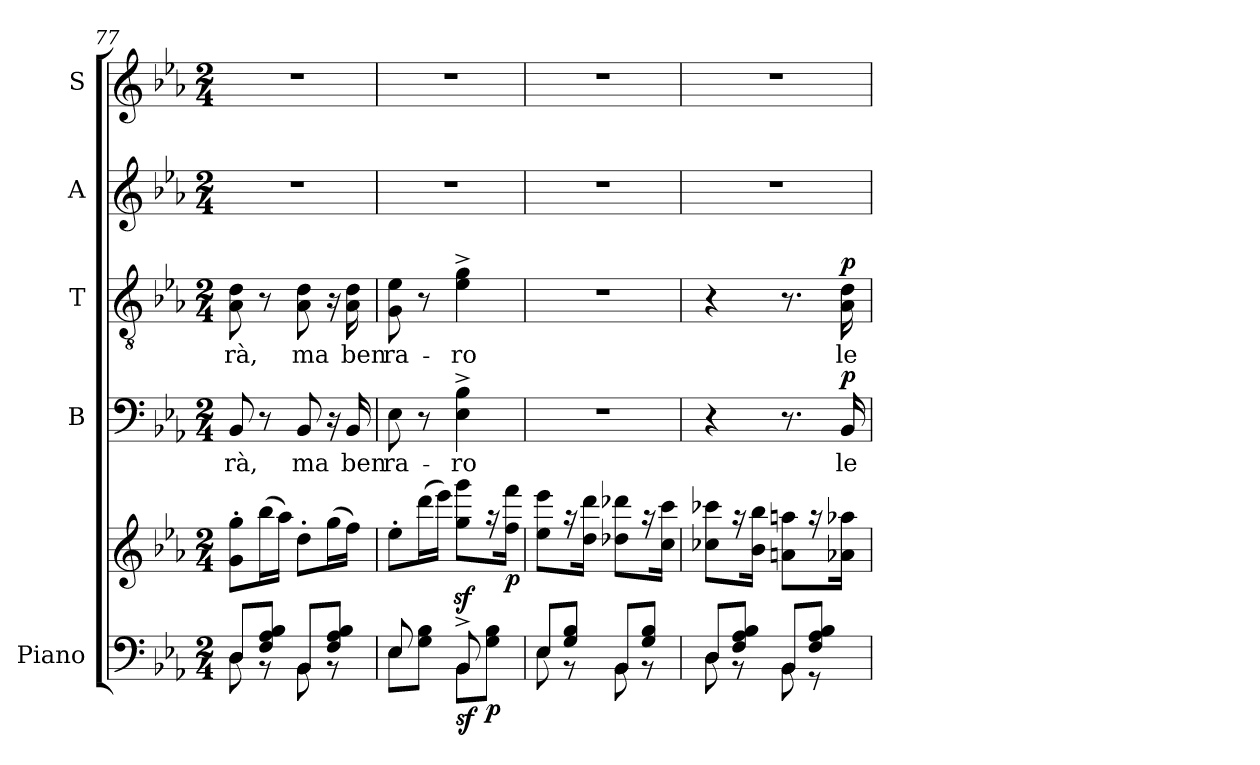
**kern	**kern	**dynam	**kern	**text	**dynam	**kern	**text	**dynam	**kern	**kern
*part5	*part5	*part5	*part4	*part4	*part4	*part3	*part3	*part3	*part2	*part1
*staff6	*staff5	*staff5/6	*staff4	*staff4	*staff4	*staff3	*staff3	*staff3	*staff2	*staff1
*I"Piano	*	*	*I"B	*	*	*I"T	*	*	*I"A	*I"S
*I'Pno	*	*	*I'B	*	*	*I'T	*	*	*I'A	*I'S
*clefF4	*clefG2	*	*clefF4	*	*	*clefGv2	*	*	*clefG2	*clefG2
*k[b-e-a-]	*k[b-e-a-]	*	*k[b-e-a-]	*	*	*k[b-e-a-]	*	*	*k[b-e-a-]	*k[b-e-a-]
*M2/4	*M2/4	*	*M2/4	*	*	*M2/4	*	*	*M2/4	*M2/4
=77	=77	=77	=77	=77	=77	=77	=77	=77	=77	=77
*^	*	*	*	*	*	*	*	*	*	*
!	!	!	!	!	!LO:LY:b	!	!	!LO:LY:b	!	!	!
8D/L	8D\	8g\' 8gg\'L	.	8BB-/	-rà,	.	8A-!\ 8d\	-rà,	.	2r	2r
8F/ 8A-/ 8B-/J	8r	(>16bb-\L	.	8r	.	.	8r	.	.	.	.
.	.	16aa-\JJ)	.	.	.	.	.	.	.	.	.
!	!	!	!	!	!LO:LY:b	!	!	!LO:LY:b	!	!	!
8BB-/L	8BB-\	8dd'\L	.	8BB-/	ma	.	8A-!\ 8d\	ma	.	.	.
8F/ 8A-/ 8B-/J	8r	(>16gg\L	.	16r	.	.	16r	.	.	.	.
!	!	!	!	!	!LO:LY:b	!	!	!LO:LY:b	!	!	!
.	.	16ff\JJ)	.	16BB-/	ben	.	16A-!\ 16d\	ben	.	.	.
=78	=78	=78	=78	=78	=78	=78	=78	=78	=78	=78	=78
!	!	!	!	!	!LO:LY:b	!	!	!LO:LY:b	!	!	!
8E-/	8E-\L	8ee-'\L	.	8E-\	ra-	.	8G!\ 8e-\	ra-	.	2r	2r
8rA	8G\ 8B-\J	(>16ddd\L	.	8r	.	.	8r	.	.	.	.
.	.	16eee-\JJ)	.	.	.	.	.	.	.	.	.
!	!	!	!LO:DY:b=2	!	!LO:LY:b	!	!	!LO:LY:b	!	!	!
8BB-^/	8BB-\L	8gg\z< 8ggg\z<L	sf	4E-\^ 4B-!\^	-ro	.	4e-!\^ 4g\^	-ro	.	.	.
!	!	!	!LO:DY:b=2	!	!	!	!	!	!	!	!
8rA	8G\ 8B-\J	16raa	p	.	.	.	.	.	.	.	.
!	!	!	!LO:DY:b	!	!	!	!	!	!	!	!
.	.	16ff\ 16fff\Jk	p	.	.	.	.	.	.	.	.
!!LO:LB:g=z
=79	=79	=79	=79	=79	=79	=79	=79	=79	=79	=79	=79
8E-/L	8E-\	8ee-\ 8eee-\L	.	2r	.	.	2r	.	.	2r	2r
8G/ 8B-/J	8r	16raa	.	.	.	.	.	.	.	.	.
.	.	16dd\ 16ddd\Jk	.	.	.	.	.	.	.	.	.
8BB-/L	8BB-\	8dd-X\ 8ddd-X\L	.	.	.	.	.	.	.	.	.
8G/ 8B-/J	8r	16raa	.	.	.	.	.	.	.	.	.
.	.	16cc\ 16ccc\Jk	.	.	.	.	.	.	.	.	.
=80	=80	=80	=80	=80	=80	=80	=80	=80	=80	=80	=80
8D/L	8D\	8cc-X\ 8ccc-X\L	.	4r	.	.	4r	.	.	2r	2r
8F/ 8A-/ 8B-/J	8r	16raa	.	.	.	.	.	.	.	.	.
.	.	16b-\ 16bb-\Jk	.	.	.	.	.	.	.	.	.
8BB-/L	8BB-\	8an\ 8aan\L	.	8.r	.	.	8.r	.	.	.	.
8F/ 8A-/ 8B-/J	8r	16raa	.	.	.	.	.	.	.	.	.
!	!	!	!	!	!LO:LY:b	!LO:DY:a	!	!LO:LY:b	!LO:DY:a	!	!
.	.	16a-X\ 16aa-X\Jk	.	16BB-/	le	p	16A-!\ 16d\	le	p	.	.
*v	*v	*	*	*	*	*	*	*	*	*	*
=	=	=	=	=	=	=	=	=	=	=
*-	*-	*-	*-	*-	*-	*-	*-	*-	*-	*-
